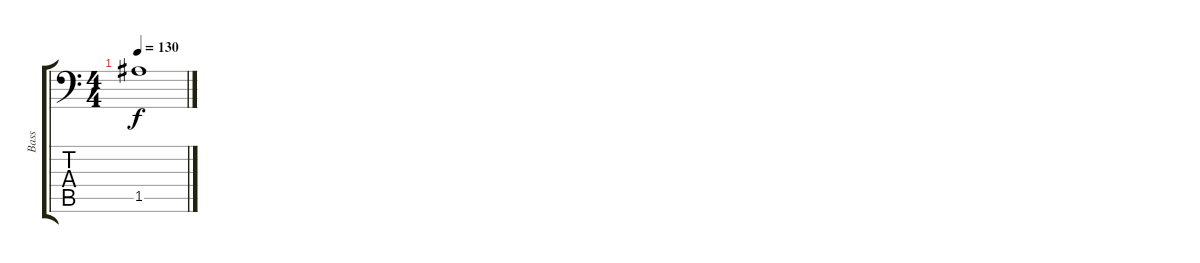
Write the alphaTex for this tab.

\track ("Bass" "Bass") {instrument slapbass2}
\staff {score tabs}
\tuning (E4 B3 G3 D3 A2 Bb1) {hide}
\ts (4 4)
\tempo 130
\clef f4
\ks c
1.5.1{dy f}
